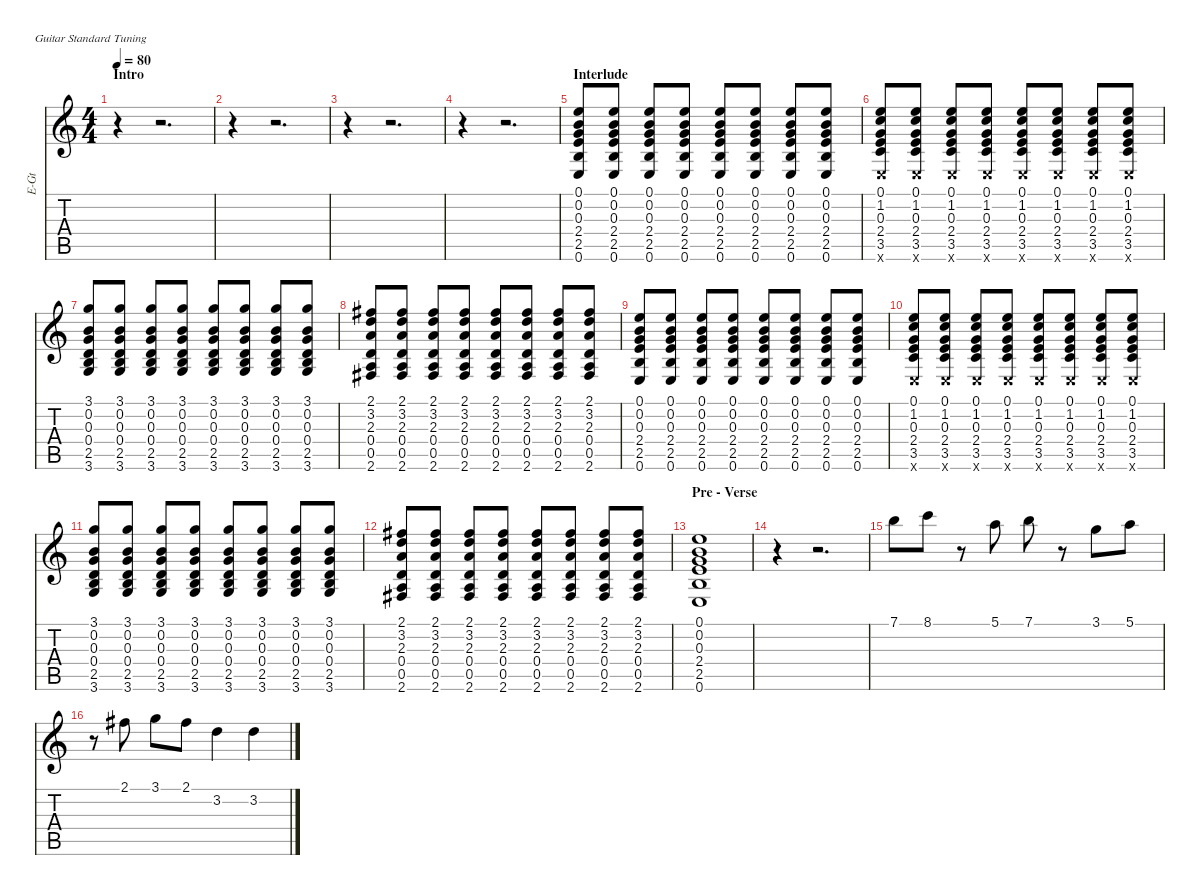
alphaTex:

\hideDynamics
\bracketExtendMode nobrackets
\otherSystemsTrackNameOrientation horizontal
\track ("Guitar2" "E-Gt") {instrument overdrivenguitar}
\staff {score tabs}
\tuning (E4 B3 G3 D3 A2 E2)
\ts (4 4)
\section ("" "Intro")
\tempo 80
\clef g2
\ks c
r.4{dy f instrument overdrivenguitar beam Down} r.2{d beam Down} |
r.4{beam Down} r.2{d beam Down} |
r.4{beam Down} r.2{d beam Down} |
r.4{beam Down} r.2{d beam Down} |
\section ("" "Interlude")
(0.1 0.2 0.3 2.4 2.5 0.6).8{beam Up} (0.1 0.2 0.3 2.4 2.5 0.6).8{beam Up} (0.1 0.2 0.3 2.4 2.5 0.6).8{beam Up} (0.1 0.2 0.3 2.4 2.5 0.6).8{beam Up} (0.1 0.2 0.3 2.4 2.5 0.6).8{beam Up} (0.1 0.2 0.3 2.4 2.5 0.6).8{beam Up} (0.1 0.2 0.3 2.4 2.5 0.6).8{beam Up} (0.1 0.2 0.3 2.4 2.5 0.6).8{beam Up} |
(0.1 1.2 0.3 2.4 3.5 0.6{x}).8{beam Up} (0.1 1.2 0.3 2.4 3.5 0.6{x}).8{beam Up} (0.1 1.2 0.3 2.4 3.5 0.6{x}).8{beam Up} (0.1 1.2 0.3 2.4 3.5 0.6{x}).8{beam Up} (0.1 1.2 0.3 2.4 3.5 0.6{x}).8{beam Up} (0.1 1.2 0.3 2.4 3.5 0.6{x}).8{beam Up} (0.1 1.2 0.3 2.4 3.5 0.6{x}).8{beam Up} (0.1 1.2 0.3 2.4 3.5 0.6{x}).8{beam Up} |
(3.1 0.2 0.3 0.4 2.5 3.6).8{beam Up} (3.1 0.2 0.3 0.4 2.5 3.6).8{beam Up} (3.1 0.2 0.3 0.4 2.5 3.6).8{beam Up} (3.1 0.2 0.3 0.4 2.5 3.6).8{beam Up} (3.1 0.2 0.3 0.4 2.5 3.6).8{beam Up} (3.1 0.2 0.3 0.4 2.5 3.6).8{beam Up} (3.1 0.2 0.3 0.4 2.5 3.6).8{beam Up} (3.1 0.2 0.3 0.4 2.5 3.6).8{beam Up} |
(2.1{acc #} 3.2 2.3 0.4 0.5 2.6{acc #}).8{beam Up} (2.1{acc #} 3.2 2.3 0.4 0.5 2.6{acc #}).8{beam Up} (2.1{acc #} 3.2 2.3 0.4 0.5 2.6{acc #}).8{beam Up} (2.1{acc #} 3.2 2.3 0.4 0.5 2.6{acc #}).8{beam Up} (2.1{acc #} 3.2 2.3 0.4 0.5 2.6{acc #}).8{beam Up} (2.1{acc #} 3.2 2.3 0.4 0.5 2.6{acc #}).8{beam Up} (2.1{acc #} 3.2 2.3 0.4 0.5 2.6{acc #}).8{beam Up} (2.1{acc #} 3.2 2.3 0.4 0.5 2.6{acc #}).8{beam Up} |
(0.1 0.2 0.3 2.4 2.5 0.6).8{beam Up} (0.1 0.2 0.3 2.4 2.5 0.6).8{beam Up} (0.1 0.2 0.3 2.4 2.5 0.6).8{beam Up} (0.1 0.2 0.3 2.4 2.5 0.6).8{beam Up} (0.1 0.2 0.3 2.4 2.5 0.6).8{beam Up} (0.1 0.2 0.3 2.4 2.5 0.6).8{beam Up} (0.1 0.2 0.3 2.4 2.5 0.6).8{beam Up} (0.1 0.2 0.3 2.4 2.5 0.6).8{beam Up} |
(0.1 1.2 0.3 2.4 3.5 0.6{x}).8{beam Up} (0.1 1.2 0.3 2.4 3.5 0.6{x}).8{beam Up} (0.1 1.2 0.3 2.4 3.5 0.6{x}).8{beam Up} (0.1 1.2 0.3 2.4 3.5 0.6{x}).8{beam Up} (0.1 1.2 0.3 2.4 3.5 0.6{x}).8{beam Up} (0.1 1.2 0.3 2.4 3.5 0.6{x}).8{beam Up} (0.1 1.2 0.3 2.4 3.5 0.6{x}).8{beam Up} (0.1 1.2 0.3 2.4 3.5 0.6{x}).8{beam Up} |
(3.1 0.2 0.3 0.4 2.5 3.6).8{beam Up} (3.1 0.2 0.3 0.4 2.5 3.6).8{beam Up} (3.1 0.2 0.3 0.4 2.5 3.6).8{beam Up} (3.1 0.2 0.3 0.4 2.5 3.6).8{beam Up} (3.1 0.2 0.3 0.4 2.5 3.6).8{beam Up} (3.1 0.2 0.3 0.4 2.5 3.6).8{beam Up} (3.1 0.2 0.3 0.4 2.5 3.6).8{beam Up} (3.1 0.2 0.3 0.4 2.5 3.6).8{beam Up} |
(2.1{acc #} 3.2 2.3 0.4 0.5 2.6{acc #}).8{beam Up} (2.1{acc #} 3.2 2.3 0.4 0.5 2.6{acc #}).8{beam Up} (2.1{acc #} 3.2 2.3 0.4 0.5 2.6{acc #}).8{beam Up} (2.1{acc #} 3.2 2.3 0.4 0.5 2.6{acc #}).8{beam Up} (2.1{acc #} 3.2 2.3 0.4 0.5 2.6{acc #}).8{beam Up} (2.1{acc #} 3.2 2.3 0.4 0.5 2.6{acc #}).8{beam Up} (2.1{acc #} 3.2 2.3 0.4 0.5 2.6{acc #}).8{beam Up} (2.1{acc #} 3.2 2.3 0.4 0.5 2.6{acc #}).8{beam Up} |
\section ("" "Pre - Verse")
(0.1 0.2 0.3 2.4 2.5 0.6).1{beam Up} |
r.4{beam Down} r.2{d beam Down} |
7.1.8{beam Down} 8.1.8{beam Down} r.8{beam Down} 5.1.8{beam Down} 7.1.8{beam Down} r.8{beam Down} 3.1.8{beam Down} 5.1.8{beam Down} |
r.8{beam Down} 2.1{acc #}.8{beam Down} 3.1.8{beam Down} 2.1{acc #}.8{beam Down} 3.2.4{beam Down} 3.2.4{beam Down}
